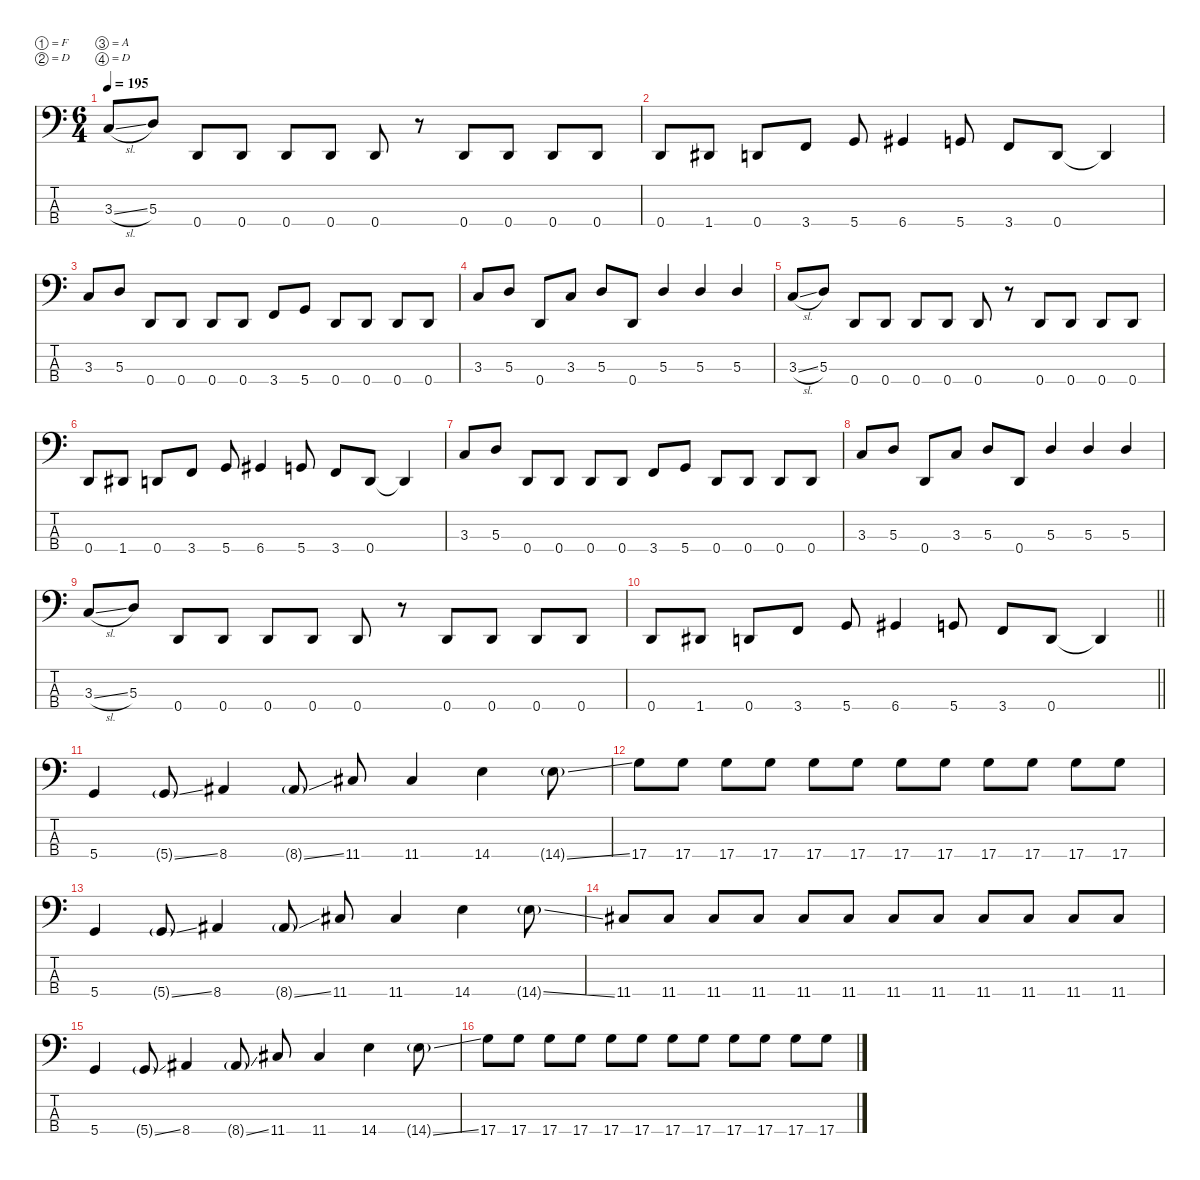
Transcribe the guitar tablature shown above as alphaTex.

\defaultSystemsLayout 4
\hideDynamics
\bracketExtendMode nobrackets
\singleTrackTrackNamePolicy hidden
\multiTrackTrackNamePolicy hidden
\firstSystemTrackNameMode fullname
\firstSystemTrackNameOrientation horizontal
\otherSystemsTrackNameOrientation horizontal
\track ("Bass" "el.bs.") {defaultSystemsLayout 4 instrument electricbassfinger}
\staff {score tabs}
\tuning (F2 D2 A1 D1)
\ts (6 4)
\tempo 195
\clef f4
\ks c
3.3{sl}.8{dy f beam Up} 5.3.8{beam Up} 0.4.8{beam Up} 0.4.8{beam Up} 0.4.8{beam Up} 0.4.8{beam Up} 0.4.8{beam Up} r.8{beam Up} 0.4.8{beam Up} 0.4.8{beam Up} 0.4.8{dy mp beam Up} 0.4.8{dy f beam Up} |
0.4.8{beam Up} 1.4{acc #}.8{beam Up} 0.4.8{beam Up} 3.4.8{beam Up} 5.4.8{beam Up} 6.4{acc #}.4{beam Up} 5.4.8{beam Up} 3.4.8{beam Up} 0.4.8{beam Up} 0.4{t}.4{beam Up} |
3.3.8{beam Up} 5.3.8{beam Up} 0.4.8{beam Up} 0.4.8{beam Up} 0.4.8{beam Up} 0.4.8{beam Up} 3.4.8{beam Up} 5.4.8{beam Up} 0.4.8{beam Up} 0.4.8{beam Up} 0.4.8{beam Up} 0.4.8{beam Up} |
3.3.8{beam Up} 5.3.8{beam Up} 0.4.8{beam Up} 3.3.8{beam Up} 5.3.8{beam Up} 0.4.8{beam Up} 5.3.4{beam Up} 5.3.4{beam Up} 5.3.4{beam Up} |
3.3{sl}.8{beam Up} 5.3.8{beam Up} 0.4.8{beam Up} 0.4.8{beam Up} 0.4.8{beam Up} 0.4.8{beam Up} 0.4.8{beam Up} r.8{beam Up} 0.4.8{beam Up} 0.4.8{beam Up} 0.4.8{dy mp beam Up} 0.4.8{dy f beam Up} |
0.4.8{beam Up} 1.4{acc #}.8{beam Up} 0.4.8{beam Up} 3.4.8{beam Up} 5.4.8{beam Up} 6.4{acc #}.4{beam Up} 5.4.8{beam Up} 3.4.8{beam Up} 0.4.8{beam Up} 0.4{t}.4{beam Up} |
3.3.8{beam Up} 5.3.8{beam Up} 0.4.8{beam Up} 0.4.8{beam Up} 0.4.8{beam Up} 0.4.8{beam Up} 3.4.8{beam Up} 5.4.8{beam Up} 0.4.8{beam Up} 0.4.8{beam Up} 0.4.8{beam Up} 0.4.8{beam Up} |
3.3.8{beam Up} 5.3.8{beam Up} 0.4.8{beam Up} 3.3.8{beam Up} 5.3.8{beam Up} 0.4.8{beam Up} 5.3.4{beam Up} 5.3.4{beam Up} 5.3.4{beam Up} |
3.3{sl}.8{beam Up} 5.3.8{beam Up} 0.4.8{beam Up} 0.4.8{beam Up} 0.4.8{beam Up} 0.4.8{beam Up} 0.4.8{beam Up} r.8{beam Up} 0.4.8{beam Up} 0.4.8{beam Up} 0.4.8{dy mp beam Up} 0.4.8{dy f beam Up} |
\barLineRight lightlight
0.4.8{beam Up} 1.4{acc #}.8{beam Up} 0.4.8{beam Up} 3.4.8{beam Up} 5.4.8{beam Up} 6.4{acc #}.4{beam Up} 5.4.8{beam Up} 3.4.8{beam Up} 0.4.8{beam Up} 0.4{t}.4{beam Up} |
5.4.4{beam Up} 5.4{ss g}.8{dy mf beam Up} 8.4{acc #}.4{dy f beam Up} 8.4{ss g acc #}.8{dy mf beam Up} 11.4{acc #}.8{dy f beam Up} 11.4{acc #}.4{beam Up} 14.4.4{beam Down} 14.4{ss g}.8{dy mf beam Down} |
17.4.8{dy f beam Down} 17.4.8{beam Down} 17.4.8{beam Down} 17.4.8{beam Down} 17.4.8{beam Down} 17.4.8{beam Down} 17.4.8{beam Down} 17.4.8{beam Down} 17.4.8{beam Down} 17.4.8{beam Down} 17.4.8{beam Down} 17.4.8{beam Down} |
5.4.4{beam Up} 5.4{ss g}.8{dy mf beam Up} 8.4{acc #}.4{dy f beam Up} 8.4{ss g acc #}.8{dy mf beam Up} 11.4{acc #}.8{dy f beam Up} 11.4{acc #}.4{beam Up} 14.4.4{beam Down} 14.4{ss g}.8{dy mf beam Down} |
11.4{acc #}.8{dy f beam Up} 11.4{acc #}.8{beam Up} 11.4{acc #}.8{beam Up} 11.4{acc #}.8{beam Up} 11.4{acc #}.8{beam Up} 11.4{acc #}.8{beam Up} 11.4{acc #}.8{beam Up} 11.4{acc #}.8{beam Up} 11.4{acc #}.8{beam Up} 11.4{acc #}.8{beam Up} 11.4{acc #}.8{beam Up} 11.4{acc #}.8{beam Up} |
5.4.4{beam Up} 5.4{ss g}.8{dy mf beam Up} 8.4{acc #}.4{dy f beam Up} 8.4{ss g acc #}.8{dy mf beam Up} 11.4{acc #}.8{dy f beam Up} 11.4{acc #}.4{beam Up} 14.4.4{beam Down} 14.4{ss g}.8{dy mf beam Down} |
17.4.8{dy f beam Down} 17.4.8{beam Down} 17.4.8{beam Down} 17.4.8{beam Down} 17.4.8{beam Down} 17.4.8{beam Down} 17.4.8{beam Down} 17.4.8{beam Down} 17.4.8{beam Down} 17.4.8{beam Down} 17.4.8{beam Down} 17.4.8{beam Down}
